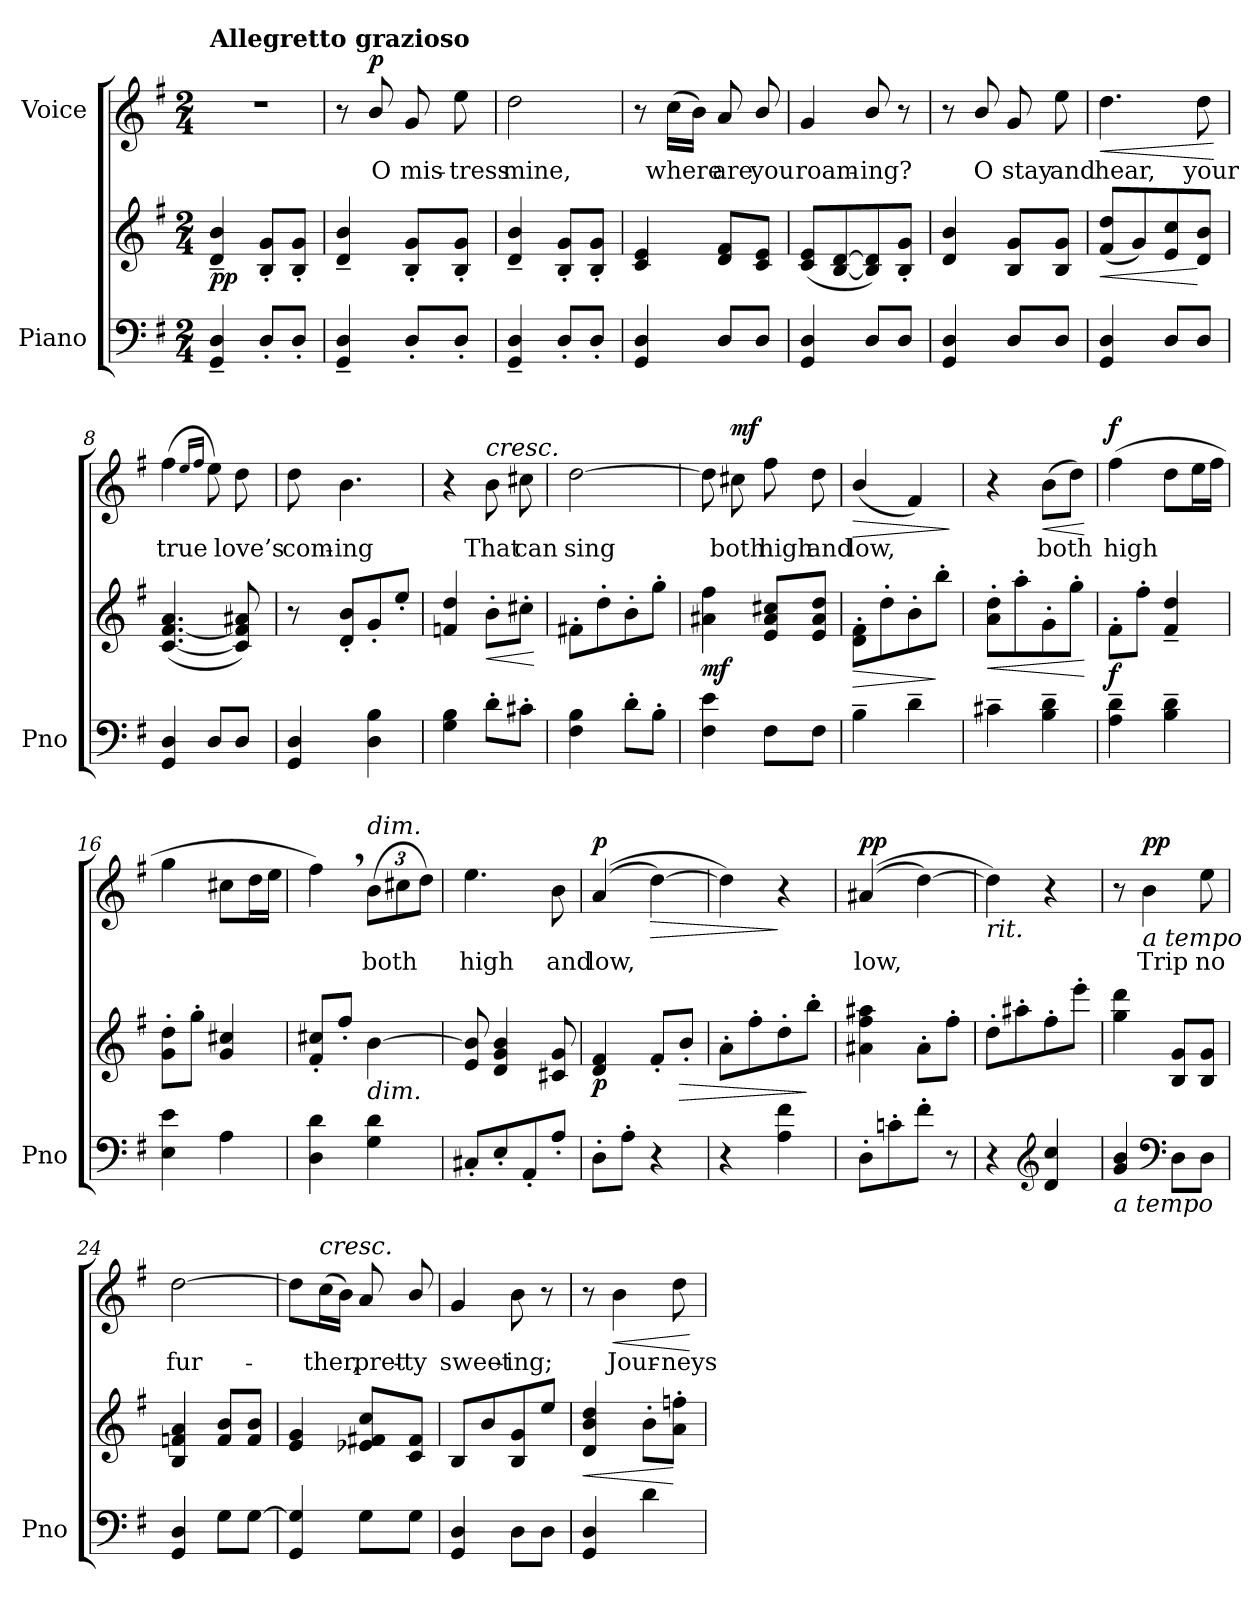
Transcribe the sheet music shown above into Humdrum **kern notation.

**kern	**kern	**dynam	**kern	**text	**dynam
*part2	*part2	*part2	*part1	*part1	*part1
*staff3	*staff2	*staff2/3	*staff1	*staff1	*staff1
*I"Piano	*	*	*I"Voice	*	*
*I'Pno	*	*	*	*	*
*clefF4	*clefG2	*	*clefG2	*	*
*k[f#]	*k[f#]	*	*k[f#]	*	*
*M2/4	*M2/4	*	*M2/4	*	*
=1	=1	=1	=1	=1	=1
!	!	!	!LO:TX:a:B:t=Allegretto grazioso	!	!
!	!	!LO:DY:b	!	!	!
4GG/~ 4D/~	4d/~ 4b/~	pp	2r	.	.
8D'/L	8B/' 8g/'L	.	.	.	.
8D'/J	8B/' 8g/'J	.	.	.	.
=2	=2	=2	=2	=2	=2
4GG/~ 4D/~	4d/~ 4b/~	.	8r	.	.
!	!	!	!	!LO:LY:b	!LO:DY:a
.	.	.	8b/	O	p
!	!	!	!	!LO:LY:b	!
8D'/L	8B/' 8g/'L	.	8g/	mis-	.
!	!	!	!	!LO:LY:b	!
8D'/J	8B/' 8g/'J	.	8ee\	-tress	.
=3	=3	=3	=3	=3	=3
!	!	!	!	!LO:LY:b	!
4GG/~ 4D/~	4d/~ 4b/~	.	2dd\	mine,	.
8D'/L	8B/' 8g/'L	.	.	.	.
8D'/J	8B/' 8g/'J	.	.	.	.
=4	=4	=4	=4	=4	=4
4GG/ 4D/	4c/ 4e/	.	8r	.	.
!	!	!	!	!LO:LY:b	!
.	.	.	(16cc\LL	where	.
.	.	.	16b\JJ)	.	.
!	!	!	!	!LO:LY:b	!
8D/L	8d/ 8f#/L	.	8a/	are	.
!	!	!	!	!LO:LY:b	!
8D/J	8c/ 8e/J	.	8b/	you	.
=5	=5	=5	=5	=5	=5
!	!	!	!	!LO:LY:b	!
4GG/ 4D/	(8c/ 8e/L	.	4g/	roam-	.
.	[8B/ [8d/	.	.	.	.
!	!	!	!	!LO:LY:b	!
8D/L	8B/] 8d/])	.	8b/	-ing?	.
8D/J	8B/' 8g/'J	.	8r	.	.
!!LO:LB:g=z
=6	=6	=6	=6	=6	=6
4GG/ 4D/	4d/ 4b/	.	8r	.	.
!	!	!	!	!LO:LY:b	!
.	.	.	8b/	O	.
!	!	!	!	!LO:LY:b	!
8D/L	8B/ 8g/L	.	8g/	stay	.
!	!	!	!	!LO:LY:b	!
8D/J	8B/ 8g/J	.	8ee\	and	.
=7	=7	=7	=7	=7	=7
!	!	!LO:HP:b	!	!LO:LY:b	!LO:HP:b
4GG/ 4D/	(8f#/ 8dd/L	<	4.dd\	hear,	<
.	8g/)	.	.	.	.
8D/L	8e/ 8cc/	.	.	.	.
!	!	!	!	!LO:LY:b	!
8D/J	8d/ 8b/J	[	8dd\	your	.
.	.	.	.	.	[
=8	=8	=8	=8	=8	=8
!	!	!	!	!LO:LY:b	!
4GG/ 4D/	([4.c/ [<4.f#/ 4.a/	.	(4ff#\	true	.
.	.	.	16qee/LL	.	.
.	.	.	16qff#/JJ	.	.
8D/L	.	.	8ee\)	.	.
!	!	!	!	!LO:LY:b	!
8D/J	8c/] 8f#/] 8a#X/)	.	8dd\	love’s	.
=9	=9	=9	=9	=9	=9
!	!	!	!	!LO:LY:b	!
4GG/ 4D/	8r	.	8dd\	com-	.
!	!	!	!	!LO:LY:b	!
.	8d/' 8b/'L	.	4.b\	-ing	.
4D\ 4B\	8g'/	.	.	.	.
.	8ee'/J	.	.	.	.
=10	=10	=10	=10	=10	=10
4G\ 4B\	4fn/ 4dd/	.	4r	.	.
!	!	!	!LO:TX:a:i:t=cresc.	!	!
!	!	!LO:HP:b	!	!LO:LY:b	!
8d'\L	8b'\L	<	8b\	That	.
!	!	!	!	!LO:LY:b	!
8c#X'\J	8cc#X'\J	.	8cc#X\	can	.
.	.	[	.	.	.
!!LO:LB:g=z
=11	=11	=11	=11	=11	=11
!	!	!	!	!LO:LY:b	!
4F#\ 4B\	8f#X'\L	.	[2dd\	sing	.
.	8dd'\	.	.	.	.
8d'\L	8b'\	.	.	.	.
8B'\J	8gg'\J	.	.	.	.
=12	=12	=12	=12	=12	=12
!	!	!LO:DY:b	!	!	!
4F#\ 4e\	4a#X\ 4ff#\	mf	8dd\]	.	.
!	!	!	!	!LO:LY:b	!LO:DY:a
.	.	.	8cc#X\	both	mf
!	!	!	!	!LO:LY:b	!
8F#\L	8e/ 8a#/ 8cc#X/L	.	8ff#\	high	.
!	!	!	!	!LO:LY:b	!
8F#\J	8e/ 8a#/ 8dd/J	.	8dd\	and	.
=13	=13	=13	=13	=13	=13
!	!	!LO:HP:b	!	!LO:LY:b	!LO:HP:b
4B~\	8d\' 8f#\'L	>	(4b/	low,	>
.	8dd'\	.	.	.	.
4d~\	8b'\	.	4f#/)	.	.
.	8bb'\J	]	.	.	.
.	.	.	.	.	]
=14	=14	=14	=14	=14	=14
!	!	!LO:HP:b	!	!	!
4c#X~\	8a\' 8dd\'L	<	4r	.	.
.	8aa'\	.	.	.	.
!	!	!	!	!LO:LY:b	!LO:HP:b
4B\~ 4d\~	8g'\	.	(8b\L	both	<
.	8gg'\J	.	8dd\J)	.	.
.	.	[	.	.	[
=15	=15	=15	=15	=15	=15
!	!	!LO:DY:b	!	!LO:LY:b	!LO:DY:a
4A\~ 4d\~	8f#'\L	f	(4ff#\	high	f
.	8ff#'\J	.	.	.	.
4B\~ 4d\~	4f#/~ 4dd/~	.	8dd\L	.	.
.	.	.	16ee\L	.	.
.	.	.	16ff#\JJ	.	.
=16	=16	=16	=16	=16	=16
4E\ 4e\	8g\' 8dd\'L	.	4gg\	.	.
.	8gg'\J	.	.	.	.
4A\	4g/ 4cc#X/	.	8cc#X\L	.	.
.	.	.	16dd\L	.	.
.	.	.	16ee\JJ	.	.
!!LO:PB:g=z
=17	=17	=17	=17	=17	=17
4D\ 4d\	8f#/' 8cc#X/'L	.	4ff#,\)	.	.
.	8ff#'/J	.	.	.	.
!	!	!	!LO:TX:a:i:t=dim.	!	!
!	!LO:TX:b:i:t=dim.	!	!	!	!
!	!	!	!	!LO:LY:b	!
4G\ 4d\	[4b\	.	(12b\L	both	.
.	.	.	12cc#X\	.	.
.	.	.	12dd\J)	.	.
=18	=18	=18	=18	=18	=18
!	!	!	!	!LO:LY:b	!
8C#X'/L	8e/ 8b/]	.	4.ee\	high	.
8E'/	4d/ 4g/ 4b/	.	.	.	.
8AA'/	.	.	.	.	.
!	!	!	!	!LO:LY:b	!
8A'/J	8c#X/ 8g/	.	8b\	and	.
=19	=19	=19	=19	=19	=19
!	!	!LO:DY:b	!	!LO:LY:b	!LO:DY:a
8D'\L	4d/ 4f#/	p	((4a/	low,	p
8A'\J	.	.	.	.	.
!	!	!	!	!	!LO:HP:b
4r	8f#'/L	.	[4dd\)	.	>
!	!	!LO:HP:b	!	!	!
.	8b'/J	>	.	.	.
=20	=20	=20	=20	=20	=20
4r	8a'\L	.	4dd\])	.	.
.	8ff#'\	.	.	.	.
4A\ 4f#\	8dd'\	.	4r	.	]
.	8bb'\J	]	.	.	.
=21	=21	=21	=21	=21	=21
!	!	!LO:DY:b	!	!LO:LY:b	!
!	!	!LO:DY:n=1:b	!	!	!LO:DY:a
8D'\L	4a#X\ 4ff#\ 4aa#X\	pp other-dynamics	((4a#X/	low,	pp
8cn'\	.	.	.	.	.
8f#'\J	8a#'\L	.	[4dd\)	.	.
8r	8ff#'\J	.	.	.	.
=22	=22	=22	=22	=22	=22
!	!	!	!LO:TX:b:i:t=rit.	!	!
4r	8dd'\L	.	4dd\])	.	.
.	8aa#X'\	.	.	.	.
*clefG2	*	*	*	*	*
4d/ 4cc/	8ff#'\	.	4r	.	.
.	8eee'\J	.	.	.	.
!!LO:LB:g=z
=23	=23	=23	=23	=23	=23
!LO:TX:b:i:t=a tempo	!	!	!	!	!
4g/ 4b/	4gg\ 4ddd\	.	8r	.	.
!	!	!	!LO:TX:b:i:t=a tempo	!	!
!	!	!	!	!LO:LY:b	!LO:DY:a
.	.	.	4b\	Trip	pp
*clefF4	*	*	*	*	*
8D\L	8B/ 8g/L	.	.	.	.
!	!	!	!	!LO:LY:b	!
8D\J	8B/ 8g/J	.	8ee\	no	.
=24	=24	=24	=24	=24	=24
!	!	!	!	!LO:LY:b	!
4GG/ 4D/	4B/ 4fn/ 4a/	.	[2dd\	fur-	.
8G\L	8f/ 8b/L	.	.	.	.
[8G\J	8f/ 8b/J	.	.	.	.
=25	=25	=25	=25	=25	=25
4GG/ 4G/]	4e/ 4g/	.	8dd\L]	.	.
!	!	!	!LO:TX:a:i:t=cresc.	!	!
!	!	!	!	!LO:LY:b	!
.	.	.	(16cc\L	-ther,	.
.	.	.	16b\JJ)	.	.
!	!	!	!	!LO:LY:b	!
8G\L	8e-X/ 8f#X/ 8cc/L	.	8a/	pret-	.
!	!	!	!	!LO:LY:b	!
8G\J	8c/ 8f#/J	.	8b/	-ty	.
=26	=26	=26	=26	=26	=26
!	!	!	!	!LO:LY:b	!
4GG/ 4D/	8B/L	.	4g/	sweet-	.
.	8b/	.	.	.	.
!	!	!	!	!LO:LY:b	!
8D\L	8B/ 8g/	.	8b\	-ing;	.
8D\J	8ee/J	.	8r	.	.
=27	=27	=27	=27	=27	=27
!	!	!LO:HP:b	!	!	!
4GG/ 4D/	4d/ 4b/ 4dd/	<	8r	.	.
!	!	!	!	!LO:LY:b	!LO:HP:b
.	.	.	4b\	Jour-	<
4d\	8b'\L	.	.	.	.
!	!	!	!	!LO:LY:b	!
.	8a\' 8ffn\'J	[	8dd\	-neys	.
.	.	.	.	.	[
=	=	=	=	=	=
*-	*-	*-	*-	*-	*-
